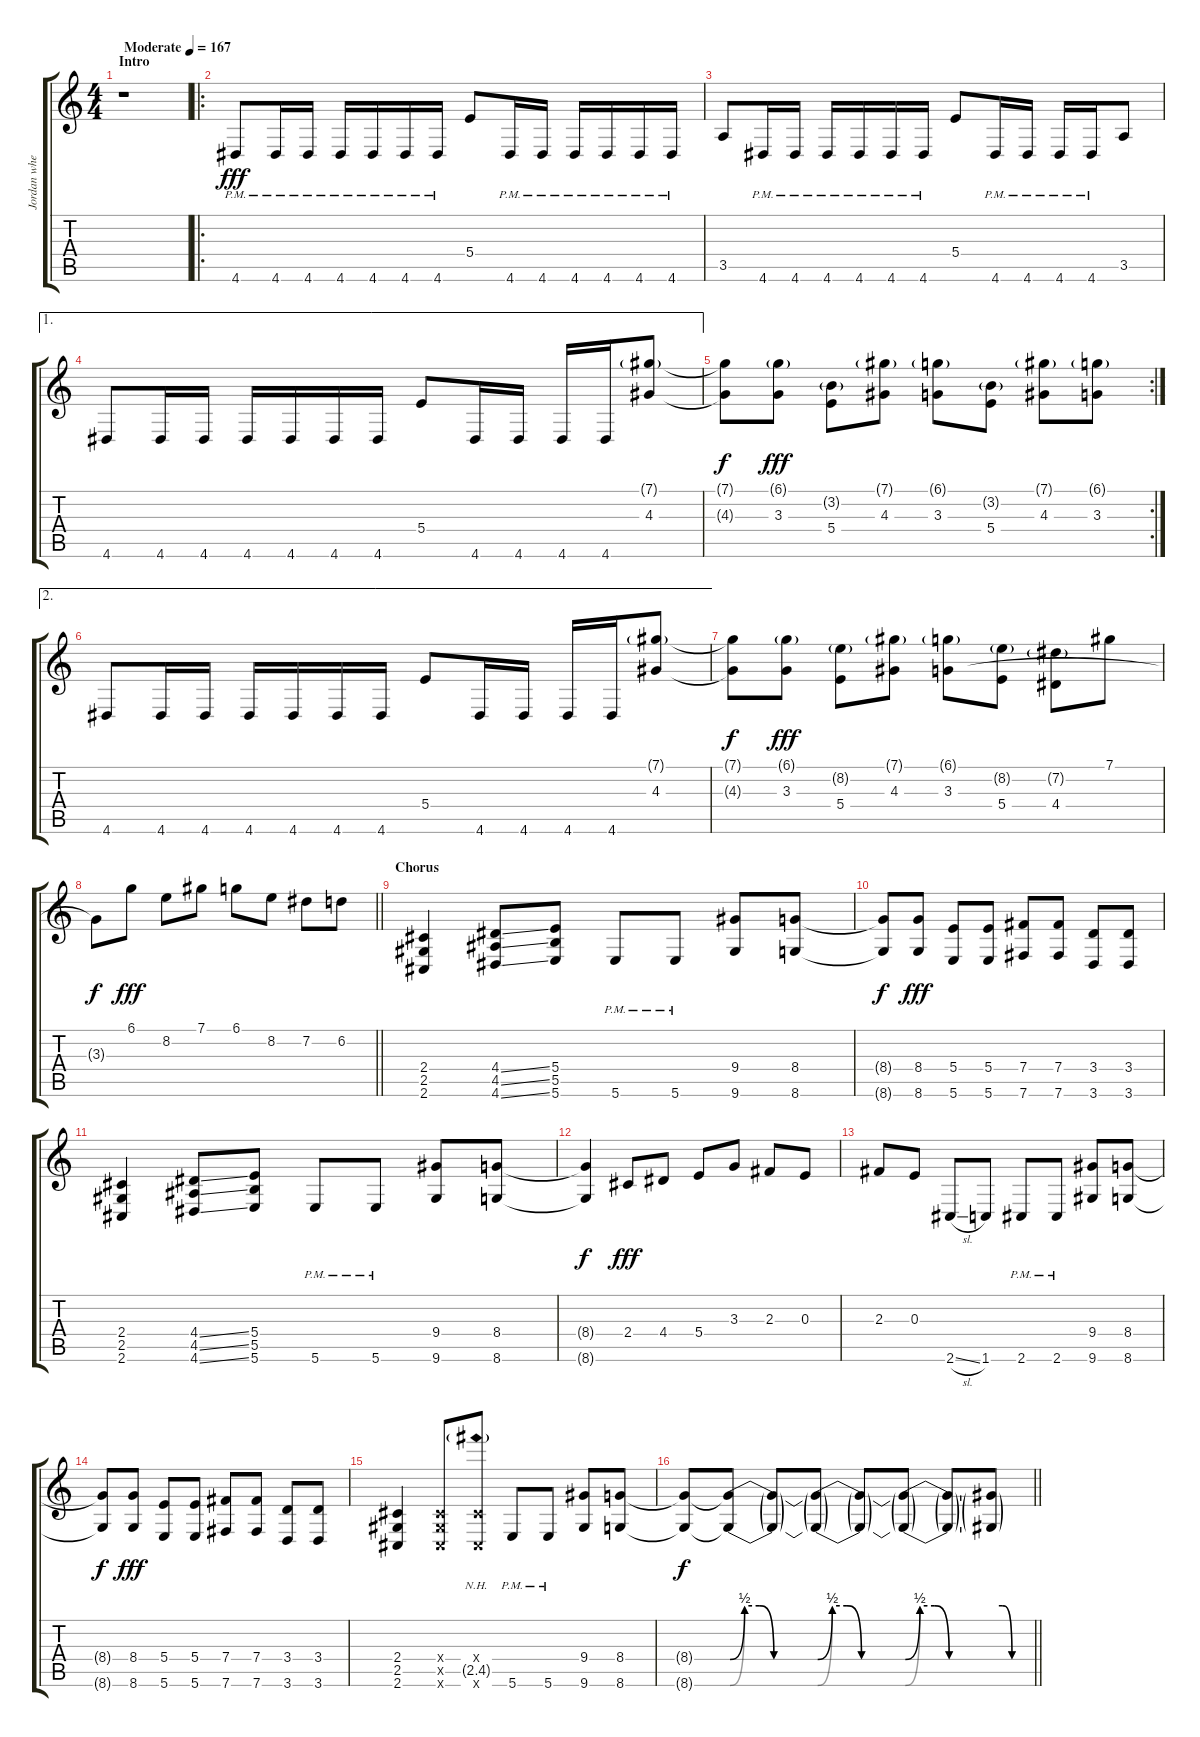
\track ("Jordan whelan" "Jordan whe") {instrument distortionguitar}
\staff {score tabs}
\tuning (Db4 Ab3 E3 B2 Gb2 B1) {hide}
\ts (4 4)
\section ("" "Intro")
\tempo (167 "Moderate")
\clef g2
\ks c
r.1{dy fff instrument distortionguitar} |
\ro
4.6{pm}.8 4.6{pm}.16 4.6{pm}.16 4.6{pm}.16 4.6{pm}.16 4.6{pm}.16 4.6{pm}.16 5.4.8 4.6{pm}.16 4.6{pm}.16 4.6{pm}.16 4.6{pm}.16 4.6{pm}.16 4.6{pm}.16 |
3.5.8 4.6{pm}.16 4.6{pm}.16 4.6{pm}.16 4.6{pm}.16 4.6{pm}.16 4.6{pm}.16 5.4.8 4.6{pm}.16 4.6{pm}.16 4.6{pm}.16 4.6{pm}.16 3.5.8 |
\ae 1
4.6.8 4.6.16 4.6.16 4.6.16 4.6.16 4.6.16 4.6.16 5.4.8 4.6.16 4.6.16 4.6.16 4.6.16 (7.1{g} 4.3).8 |
\rc 2
(7.1{t} 4.3{t}).8{dy f} (6.1{g} 3.3).8{dy fff} (3.2{g} 5.4).8 (7.1{g} 4.3).8 (6.1{g} 3.3).8 (3.2{g} 5.4).8 (7.1{g} 4.3).8 (6.1{g} 3.3).8 |
\ae 2
4.6.8 4.6.16 4.6.16 4.6.16 4.6.16 4.6.16 4.6.16 5.4.8 4.6.16 4.6.16 4.6.16 4.6.16 (7.1{g} 4.3).8 |
(7.1{t} 4.3{t}).8{dy f} (6.1{g} 3.3).8{dy fff} (8.2{g} 5.4).8 (7.1{g} 4.3).8 (6.1{g} 3.3).8 (8.2{g} 5.4).8 (7.2{g} 4.4).8 7.1.8 |
\barLineRight lightlight
3.3{t}.8{dy f} 6.1.8{dy fff} 8.2.8 7.1.8 6.1.8 8.2.8 7.2.8 6.2.8 |
\section ("" "Chorus")
(2.4 2.5 2.6).4 (4.4{ss} 4.5{ss} 4.6{ss}).8 (5.4 5.5 5.6).8 5.6{pm}.8 5.6{pm}.8 (9.4 9.6).8 (8.4 8.6).8 |
(8.4{t} 8.6{t}).8{dy f} (8.4 8.6).8{dy fff} (5.4 5.6).8 (5.4 5.6).8 (7.4 7.6).8 (7.4 7.6).8 (3.4 3.6).8 (3.4 3.6).8 |
(2.4 2.5 2.6).4 (4.4{ss} 4.5{ss} 4.6{ss}).8 (5.4 5.5 5.6).8 5.6{pm}.8 5.6{pm}.8 (9.4 9.6).8 (8.4 8.6).8 |
(8.4{t} 8.6{t}).4{dy f} 2.4.8{dy fff} 4.4.8 5.4.8 3.3.8 2.3.8 0.3.8 |
2.3.8 0.3.8 2.6{sl}.8 1.6.8 2.6{pm}.8 2.6{pm}.8 (9.4 9.6).8 (8.4 8.6).8 |
(8.4{t} 8.6{t}).8{dy f} (8.4 8.6).8{dy fff} (5.4 5.6).8 (5.4 5.6).8 (7.4 7.6).8 (7.4 7.6).8 (3.4 3.6).8 (3.4 3.6).8 |
(2.4 2.5 2.6).4 (2.4{x} 2.5{x} 2.6{x}).8 (2.4{x} 2.5{nh g} 2.6{x}).8 5.6{pm}.8 5.6{pm}.8 (9.4 9.6).8 (8.4 8.6).8 |
\barLineRight lightlight
(8.4{t} 8.6{t}).8{dy f} (8.4{be (custom 0 0 10 2 20 2 30 0 60 0) t} 8.6{be (custom 0 0 10 2 20 2 30 0 60 0) t}).8 (8.4{t} 8.6{t}).8 (8.4{be (custom 0 0 10 2 20 2 30 0 60 0) t} 8.6{be (custom 0 0 10 2 20 2 30 0 60 0) t}).8 (8.4{t} 8.6{t}).8 (8.4{be (custom 0 0 10 2 20 2 30 0 60 0) t} 8.6{be (custom 0 0 10 2 20 2 30 0 60 0) t}).8 (8.4{t} 8.6{t}).8 (8.4{be (custom 0 2 15 2 30 0 60 0) t} 8.6{be (custom 0 2 15 2 30 0 60 0) t}).8
